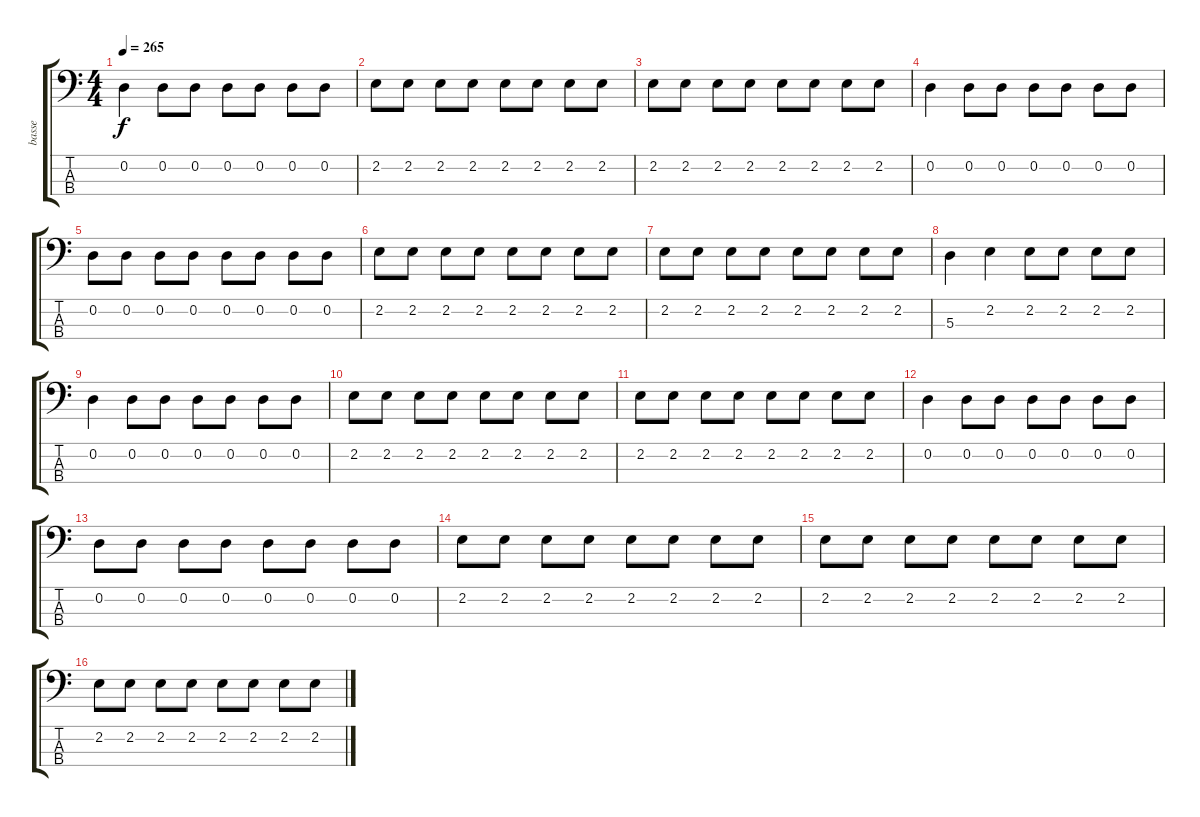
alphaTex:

\track ("basse" "basse") {instrument electricbassfinger}
\staff {score tabs}
\tuning (G2 D2 A1 E1) {hide}
\ts (4 4)
\tempo 265
\clef f4
\ks c
0.2.4{dy f} 0.2.8 0.2.8 0.2.8 0.2.8 0.2.8 0.2.8 |
2.2.8 2.2.8 2.2.8 2.2.8 2.2.8 2.2.8 2.2.8 2.2.8 |
2.2.8 2.2.8 2.2.8 2.2.8 2.2.8 2.2.8 2.2.8 2.2.8 |
0.2.4 0.2.8 0.2.8 0.2.8 0.2.8 0.2.8 0.2.8 |
0.2.8 0.2.8 0.2.8 0.2.8 0.2.8 0.2.8 0.2.8 0.2.8 |
2.2.8 2.2.8 2.2.8 2.2.8 2.2.8 2.2.8 2.2.8 2.2.8 |
2.2.8 2.2.8 2.2.8 2.2.8 2.2.8 2.2.8 2.2.8 2.2.8 |
5.3.4 2.2.4 2.2.8 2.2.8 2.2.8 2.2.8 |
0.2.4 0.2.8 0.2.8 0.2.8 0.2.8 0.2.8 0.2.8 |
2.2.8 2.2.8 2.2.8 2.2.8 2.2.8 2.2.8 2.2.8 2.2.8 |
2.2.8 2.2.8 2.2.8 2.2.8 2.2.8 2.2.8 2.2.8 2.2.8 |
0.2.4 0.2.8 0.2.8 0.2.8 0.2.8 0.2.8 0.2.8 |
0.2.8 0.2.8 0.2.8 0.2.8 0.2.8 0.2.8 0.2.8 0.2.8 |
2.2.8 2.2.8 2.2.8 2.2.8 2.2.8 2.2.8 2.2.8 2.2.8 |
2.2.8 2.2.8 2.2.8 2.2.8 2.2.8 2.2.8 2.2.8 2.2.8 |
2.2.8 2.2.8 2.2.8 2.2.8 2.2.8 2.2.8 2.2.8 2.2.8
